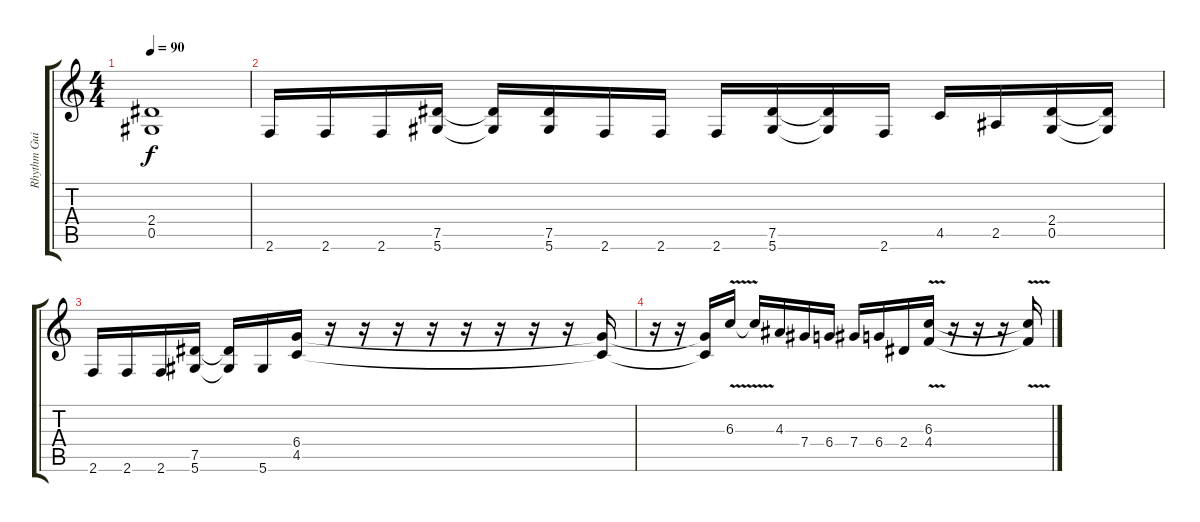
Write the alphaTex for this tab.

\track ("Rhythm Guitar" "Rhythm Gui") {instrument distortionguitar}
\staff {score tabs}
\tuning (Eb4 Bb3 Gb3 Db3 Ab2 Eb2) {hide}
\ts (4 4)
\tempo 90
\clef g2
\ks c
(2.4 0.5).1{dy f} |
2.6.16 2.6.16 2.6.16 (7.5 5.6).16 (7.5{t} 5.6{t}).16 (7.5 5.6).16 2.6.16 2.6.16 2.6.16 (7.5 5.6).16 (7.5{t} 5.6{t}).16 2.6.16 4.5.16 2.5.16 (2.4 0.5).16 (2.4{t} 0.5{t}).16 |
2.6.16 2.6.16 2.6.16 (7.5 5.6).16 (7.5{t} 5.6{t}).16 5.6.16 (6.4 4.5).16 r.16 r.16 r.16 r.16 r.16 r.16 r.16 r.16 (6.4{t} 4.5{t}).16 |
r.16 r.16 (6.4{t} 4.5{t}).16 6.3{v}.16 6.3{t}.16 4.3.16 7.4.16 6.4.16 7.4.16 6.4.16 2.4.16 (6.3 4.4{v}).16 r.16 r.16 r.16 (6.3{t} 4.4{t}).16
